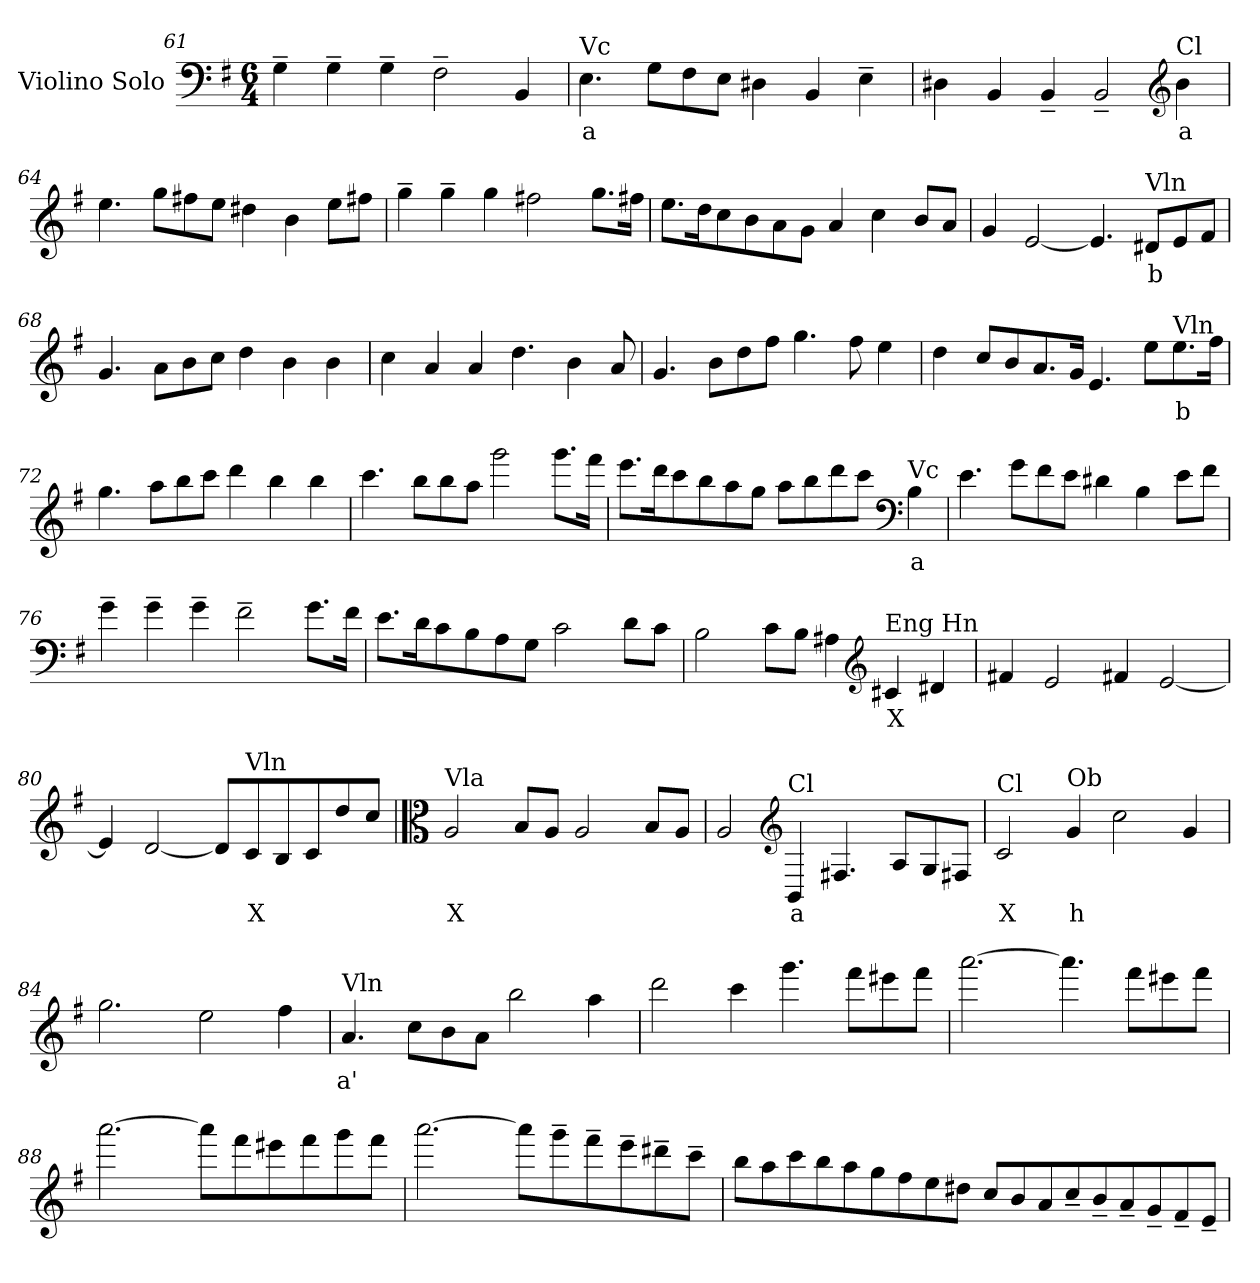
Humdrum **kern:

**kern	**text
*part1	*part1
*staff1	*staff1
*I"Violino Solo	*
*I'Vln. Solo	*
*clefF4	*
*k[f#]	*
*M6/4	*
=61	=61
4G~	.
4G~	.
4G~	.
2F#~	.
4BB	.
=62	=62
!LO:TX:a:t=Vc	!
!	!LO:LY:color=#FF0000
4.E	a
8G\L	.
8F#\	.
8E\J	.
4D#X	.
4BB	.
4E~	.
=63	=63
4D#X	.
4BB	.
4BB~	.
2BB~	.
*clefG2	*
!LO:TX:a:t=Cl	!
!	!LO:LY:color=#FF0000
4b	a
=64	=64
4.ee	.
8gg\L	.
8ff#X\	.
8ee\J	.
4dd#X	.
4b	.
8ee\L	.
8ff#X\J	.
=65	=65
4gg~	.
4gg~	.
4gg	.
2ff#X	.
8.gg\L	.
16ff#X\Jk	.
=66	=66
8.ee\L	.
16dd\K	.
8cc\	.
8b\	.
8a\	.
8g\J	.
4a	.
4cc	.
8b/L	.
8a/J	.
=67	=67
4g	.
[2e	.
4.e]	.
!LO:TX:a:t=Vln	!
!	!LO:LY:color=#FF0000
8d#X/L	b
8e/	.
8f#/J	.
=68	=68
4.g	.
8a\L	.
8b\	.
8cc\J	.
4dd	.
4b	.
4b	.
=69	=69
4cc	.
4a	.
4a	.
4.dd	.
4b	.
8a	.
=70	=70
4.g	.
8b\L	.
8dd\	.
8ff#\J	.
4.gg	.
8ff#	.
4ee	.
=71	=71
4dd	.
8cc/L	.
8b/	.
8.a/	.
16g/Jk	.
4.e	.
8ee\L	.
!LO:TX:a:t=Vln	!
!	!LO:LY:color=#FF0000
8.ee\	b
16ff#\Jk	.
=72	=72
4.gg	.
8aa\L	.
8bb\	.
8ccc\J	.
4ddd	.
4bb	.
4bb	.
=73	=73
4.ccc	.
8bb\L	.
8bb\	.
8aa\J	.
2ggg	.
8.ggg\L	.
16fff#\Jk	.
=74	=74
8.eee\L	.
16ddd\K	.
8ccc\	.
8bb\	.
8aa\	.
8gg\J	.
8aa\L	.
8bb\	.
8ddd\	.
8ccc\J	.
*clefF4	*
!LO:TX:a:t=Vc	!
!	!LO:LY:color=#FF0000
4B	a
=75	=75
4.e	.
8g\L	.
8f#\	.
8e\J	.
4d#X	.
4B	.
8e\L	.
8f#\J	.
=76	=76
4g~	.
4g~	.
4g~	.
2f#~	.
8.g\L	.
16f#\Jk	.
=77	=77
8.e\L	.
16d\K	.
8c\	.
8B\	.
8A\	.
8G\J	.
2c	.
8d\L	.
8c\J	.
=78	=78
2B	.
8c\L	.
8B\J	.
4A#X	.
*clefG2	*
!LO:TX:a:t=Eng Hn	!
!	!LO:LY:color=#FF0000
4c#X	X
4d#X	.
=79	=79
4f#X	.
2e	.
4f#X	.
[2e	.
=80	=80
4e]	.
[2d	.
8d/L]	.
!LO:TX:a:t=Vln	!
!	!LO:LY:color=#FF0000
8c/	X
8B/	.
8c/	.
8dd/	.
8cc/J	.
=81	=81
*clefC3	*
!LO:TX:a:t=Vla	!
!	!LO:LY:color=#FF0000
2A	X
8B/L	.
8A/J	.
2A	.
8B/L	.
8A/J	.
=82	=82
2A	.
*clefG2	*
!LO:TX:a:t=Cl	!
!	!LO:LY:color=#FF0000
4BB	a
4.F#X	.
8A/L	.
8G/	.
8F#X/J	.
=83	=83
!LO:TX:a:t=Cl	!
!	!LO:LY:color=#FF0000
2c	X
!LO:TX:a:t=Ob	!
!	!LO:LY:color=#FF0000
4g	h
2cc	.
4g	.
=84	=84
2.gg	.
2ee	.
4ff#	.
=85	=85
!LO:TX:a:t=Vln	!
!	!LO:LY:color=#FF0000
4.a	a'
8cc\L	.
8b\	.
8a\J	.
2bb	.
4aa	.
=86	=86
2ddd	.
4ccc	.
4.ggg	.
8fff#\L	.
8eee#X\	.
8fff#\J	.
=87	=87
[2.aaa	.
4.aaa]	.
8fff#\L	.
8eee#X\	.
8fff#\J	.
=88	=88
[2.aaa	.
8aaa\L]	.
8fff#\	.
8eee#X\	.
8fff#\	.
8ggg\	.
8fff#\J	.
=89	=89
[2.aaa	.
8aaa\L]	.
8ggg~\	.
8fff#~\	.
8eee~\	.
8ddd#X~\	.
8ccc~\J	.
=90	=90
*Xtuplet	*
12bb\L	.
12aa\	.
12ccc\	.
12bb\	.
12aa\	.
12gg\	.
12ff#\	.
12ee\	.
12dd#X\J	.
12cc/L	.
12b/	.
12a/	.
12cc~/	.
12b~/	.
12a~/	.
12g~/	.
12f#~/	.
12e~/J	.
=	=
*-	*-
